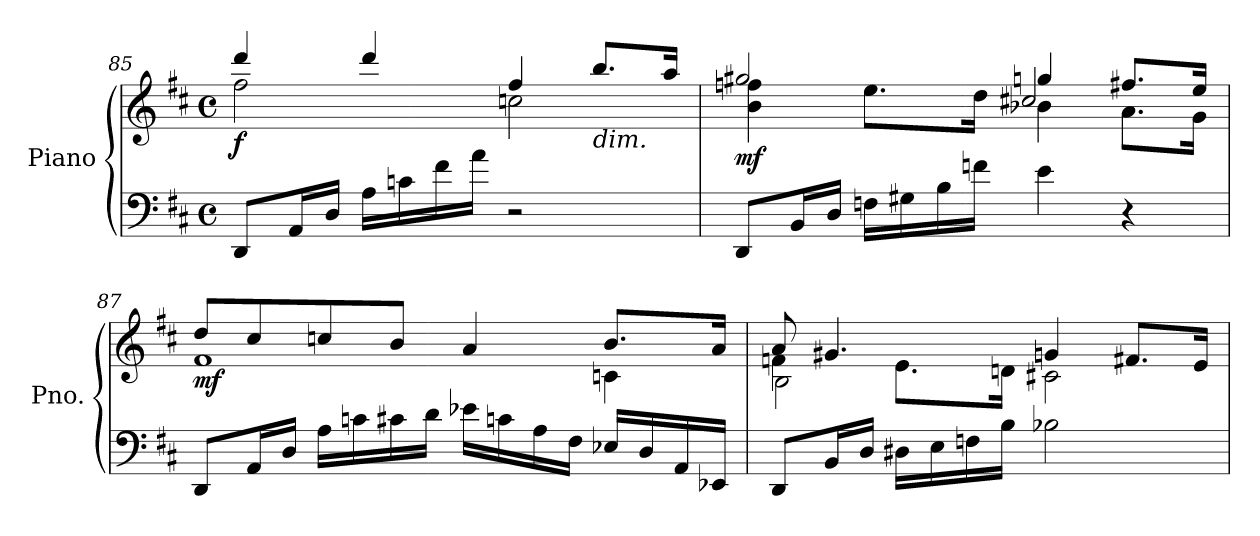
**kern	**kern	**dynam
*part1	*part1	*part1
*staff2	*staff1	*staff1/2
*I"Piano	*	*
*I'Pno.	*	*
*clefF4	*clefG2	*
*k[f#c#]	*k[f#c#]	*
*M4/4	*M4/4	*
*met(c)	*met(c)	*
*MM80	*MM80	*
=85	=85	=85
*	*^	*
!	!	!	!LO:DY:b
8DD/L	4ddd/	2ff#\	f
*	*MM90	*	*
16AA/L	.	.	.
16D/JJ	.	.	.
16A\LL	4ddd/	.	.
16cn\	.	.	.
16f#\	.	.	.
16a\JJ	.	.	.
*	*MM95	*	*
2r	4ff#/	2ccn\	.
!	!LO:TX:b:i:t=dim.	!	!
.	8.bb/L	.	.
.	16aa/Jk	.	.
!!LO:LB:g=z
=86	=86	=86	=86
*	*	*^	*
!	!	!	!	!LO:DY:b
8DD/L	2gg#X/	4b\ 4ffn\	2ryy	mf
16BB/L	.	.	.	.
16D/JJ	.	.	.	.
16Fn\LL	.	8.ee\L	.	.
16G#X\	.	.	.	.
16B\	.	.	.	.
16fn\JJ	.	16dd\Jk	.	.
4e\	4ggn/	4b-X\	2cc#X/	.
4r	8.ff#X/L	8.a\L	.	.
.	16ee/Jk	16g\Jk	.	.
=87	=87	=87	=87	=87
!	!	!	!	!LO:DY:b
8DD/L	8dd/L	1f#	2.ryy	mf
16AA/L	8cc#/	.	.	.
16D/JJ	.	.	.	.
16A\LL	8ccn/	.	.	.
16cn\	.	.	.	.
16c#X\	8b/J	.	.	.
16d\JJ	.	.	.	.
16e-X\LL	4a/	.	.	.
16cn\	.	.	.	.
16A\	.	.	.	.
16F#\JJ	.	.	.	.
16E-X/LL	8.b/L	.	4cn\	.
16D/	.	.	.	.
16AA/	.	.	.	.
16EE-X/JJ	16a/Jk	.	.	.
=88	=88	=88	=88	=88
8DD/L	8a/	4fn\	2B\	.
16BB/L	4.g#X/	.	.	.
16D/JJ	.	.	.	.
16D#X\LL	.	8.e\L	.	.
16E\	.	.	.	.
16Fn\	.	.	.	.
16B\JJ	.	16dn\Jk	.	.
2B-X\	4gn/	2c#X\	2ryy	.
.	8.f#X/L	.	.	.
.	16e/Jk	.	.	.
*	*v	*v	*v	*
=	=	=
*-	*-	*-
